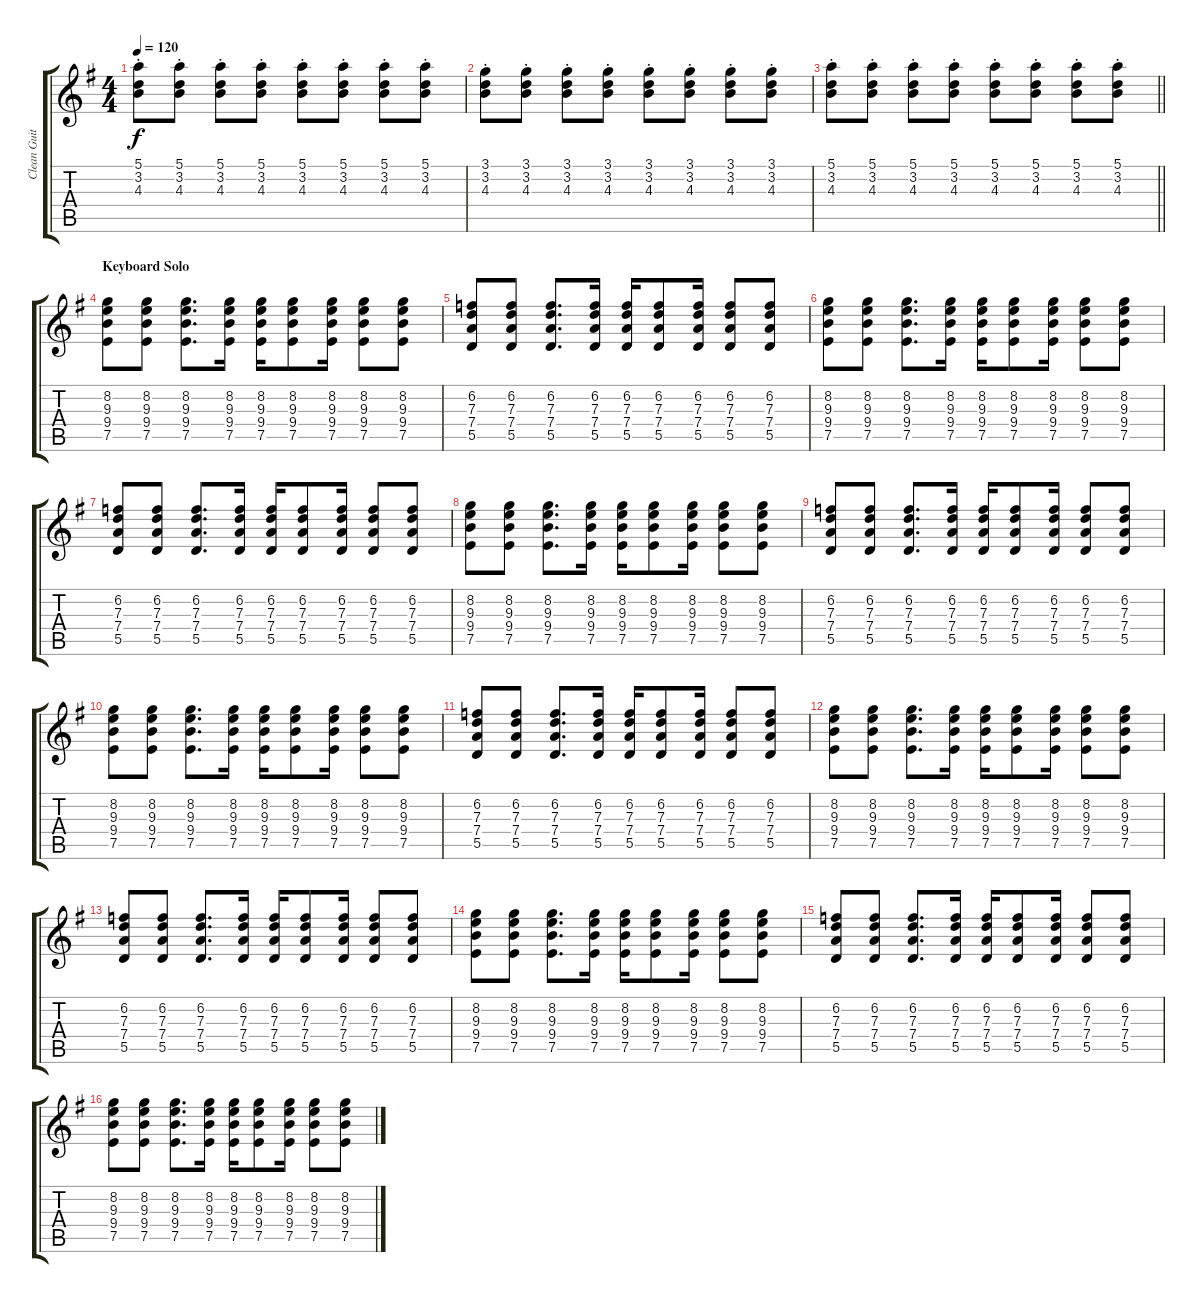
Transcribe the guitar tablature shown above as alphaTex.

\track ("Clean Guitar" "Clean Guit") {instrument electricguitarjazz}
\staff {score tabs}
\tuning (E4 B3 G3 D3 A2 E2) {hide}
\ts (4 4)
\tempo 120
\clef g2
\ks g
(5.1{st} 3.2{st} 4.3{st}).8{dy f} (5.1{st} 3.2{st} 4.3{st}).8 (5.1{st} 3.2{st} 4.3{st}).8 (5.1{st} 3.2{st} 4.3{st}).8 (5.1{st} 3.2{st} 4.3{st}).8 (5.1{st} 3.2{st} 4.3{st}).8 (5.1{st} 3.2{st} 4.3{st}).8 (5.1{st} 3.2{st} 4.3{st}).8 |
(3.1{st} 3.2{st} 4.3{st}).8 (3.1{st} 3.2{st} 4.3{st}).8 (3.1{st} 3.2{st} 4.3{st}).8 (3.1{st} 3.2{st} 4.3{st}).8 (3.1{st} 3.2{st} 4.3{st}).8 (3.1{st} 3.2{st} 4.3{st}).8 (3.1{st} 3.2{st} 4.3{st}).8 (3.1{st} 3.2{st} 4.3{st}).8 |
\barLineRight lightlight
(5.1{st} 3.2{st} 4.3{st}).8 (5.1{st} 3.2{st} 4.3{st}).8 (5.1{st} 3.2{st} 4.3{st}).8 (5.1{st} 3.2{st} 4.3{st}).8 (5.1{st} 3.2{st} 4.3{st}).8 (5.1{st} 3.2{st} 4.3{st}).8 (5.1{st} 3.2{st} 4.3{st}).8 (5.1{st} 3.2{st} 4.3{st}).8 |
\section ("" "Keyboard Solo")
(8.2 9.3 9.4 7.5).8{volume 6} (8.2 9.3 9.4 7.5).8 (8.2 9.3 9.4 7.5).8{d} (8.2 9.3 9.4 7.5).16 (8.2 9.3 9.4 7.5).16 (8.2 9.3 9.4 7.5).8 (8.2 9.3 9.4 7.5).16 (8.2 9.3 9.4 7.5).8 (8.2 9.3 9.4 7.5).8 |
(6.2 7.3 7.4 5.5).8 (6.2 7.3 7.4 5.5).8 (6.2 7.3 7.4 5.5).8{d} (6.2 7.3 7.4 5.5).16 (6.2 7.3 7.4 5.5).16 (6.2 7.3 7.4 5.5).8 (6.2 7.3 7.4 5.5).16 (6.2 7.3 7.4 5.5).8 (6.2 7.3 7.4 5.5).8 |
(8.2 9.3 9.4 7.5).8 (8.2 9.3 9.4 7.5).8 (8.2 9.3 9.4 7.5).8{d} (8.2 9.3 9.4 7.5).16 (8.2 9.3 9.4 7.5).16 (8.2 9.3 9.4 7.5).8 (8.2 9.3 9.4 7.5).16 (8.2 9.3 9.4 7.5).8 (8.2 9.3 9.4 7.5).8 |
(6.2 7.3 7.4 5.5).8 (6.2 7.3 7.4 5.5).8 (6.2 7.3 7.4 5.5).8{d} (6.2 7.3 7.4 5.5).16 (6.2 7.3 7.4 5.5).16 (6.2 7.3 7.4 5.5).8 (6.2 7.3 7.4 5.5).16 (6.2 7.3 7.4 5.5).8 (6.2 7.3 7.4 5.5).8 |
(8.2 9.3 9.4 7.5).8 (8.2 9.3 9.4 7.5).8 (8.2 9.3 9.4 7.5).8{d} (8.2 9.3 9.4 7.5).16 (8.2 9.3 9.4 7.5).16 (8.2 9.3 9.4 7.5).8 (8.2 9.3 9.4 7.5).16 (8.2 9.3 9.4 7.5).8 (8.2 9.3 9.4 7.5).8 |
(6.2 7.3 7.4 5.5).8 (6.2 7.3 7.4 5.5).8 (6.2 7.3 7.4 5.5).8{d} (6.2 7.3 7.4 5.5).16 (6.2 7.3 7.4 5.5).16 (6.2 7.3 7.4 5.5).8 (6.2 7.3 7.4 5.5).16 (6.2 7.3 7.4 5.5).8 (6.2 7.3 7.4 5.5).8 |
(8.2 9.3 9.4 7.5).8 (8.2 9.3 9.4 7.5).8 (8.2 9.3 9.4 7.5).8{d} (8.2 9.3 9.4 7.5).16 (8.2 9.3 9.4 7.5).16 (8.2 9.3 9.4 7.5).8 (8.2 9.3 9.4 7.5).16 (8.2 9.3 9.4 7.5).8 (8.2 9.3 9.4 7.5).8 |
(6.2 7.3 7.4 5.5).8 (6.2 7.3 7.4 5.5).8 (6.2 7.3 7.4 5.5).8{d} (6.2 7.3 7.4 5.5).16 (6.2 7.3 7.4 5.5).16 (6.2 7.3 7.4 5.5).8 (6.2 7.3 7.4 5.5).16 (6.2 7.3 7.4 5.5).8 (6.2 7.3 7.4 5.5).8 |
(8.2 9.3 9.4 7.5).8 (8.2 9.3 9.4 7.5).8 (8.2 9.3 9.4 7.5).8{d} (8.2 9.3 9.4 7.5).16 (8.2 9.3 9.4 7.5).16 (8.2 9.3 9.4 7.5).8 (8.2 9.3 9.4 7.5).16 (8.2 9.3 9.4 7.5).8 (8.2 9.3 9.4 7.5).8 |
(6.2 7.3 7.4 5.5).8 (6.2 7.3 7.4 5.5).8 (6.2 7.3 7.4 5.5).8{d} (6.2 7.3 7.4 5.5).16 (6.2 7.3 7.4 5.5).16 (6.2 7.3 7.4 5.5).8 (6.2 7.3 7.4 5.5).16 (6.2 7.3 7.4 5.5).8 (6.2 7.3 7.4 5.5).8 |
(8.2 9.3 9.4 7.5).8 (8.2 9.3 9.4 7.5).8 (8.2 9.3 9.4 7.5).8{d} (8.2 9.3 9.4 7.5).16 (8.2 9.3 9.4 7.5).16 (8.2 9.3 9.4 7.5).8 (8.2 9.3 9.4 7.5).16 (8.2 9.3 9.4 7.5).8 (8.2 9.3 9.4 7.5).8 |
(6.2 7.3 7.4 5.5).8 (6.2 7.3 7.4 5.5).8 (6.2 7.3 7.4 5.5).8{d} (6.2 7.3 7.4 5.5).16 (6.2 7.3 7.4 5.5).16 (6.2 7.3 7.4 5.5).8 (6.2 7.3 7.4 5.5).16 (6.2 7.3 7.4 5.5).8 (6.2 7.3 7.4 5.5).8 |
(8.2 9.3 9.4 7.5).8 (8.2 9.3 9.4 7.5).8 (8.2 9.3 9.4 7.5).8{d} (8.2 9.3 9.4 7.5).16 (8.2 9.3 9.4 7.5).16 (8.2 9.3 9.4 7.5).8 (8.2 9.3 9.4 7.5).16 (8.2 9.3 9.4 7.5).8 (8.2 9.3 9.4 7.5).8
